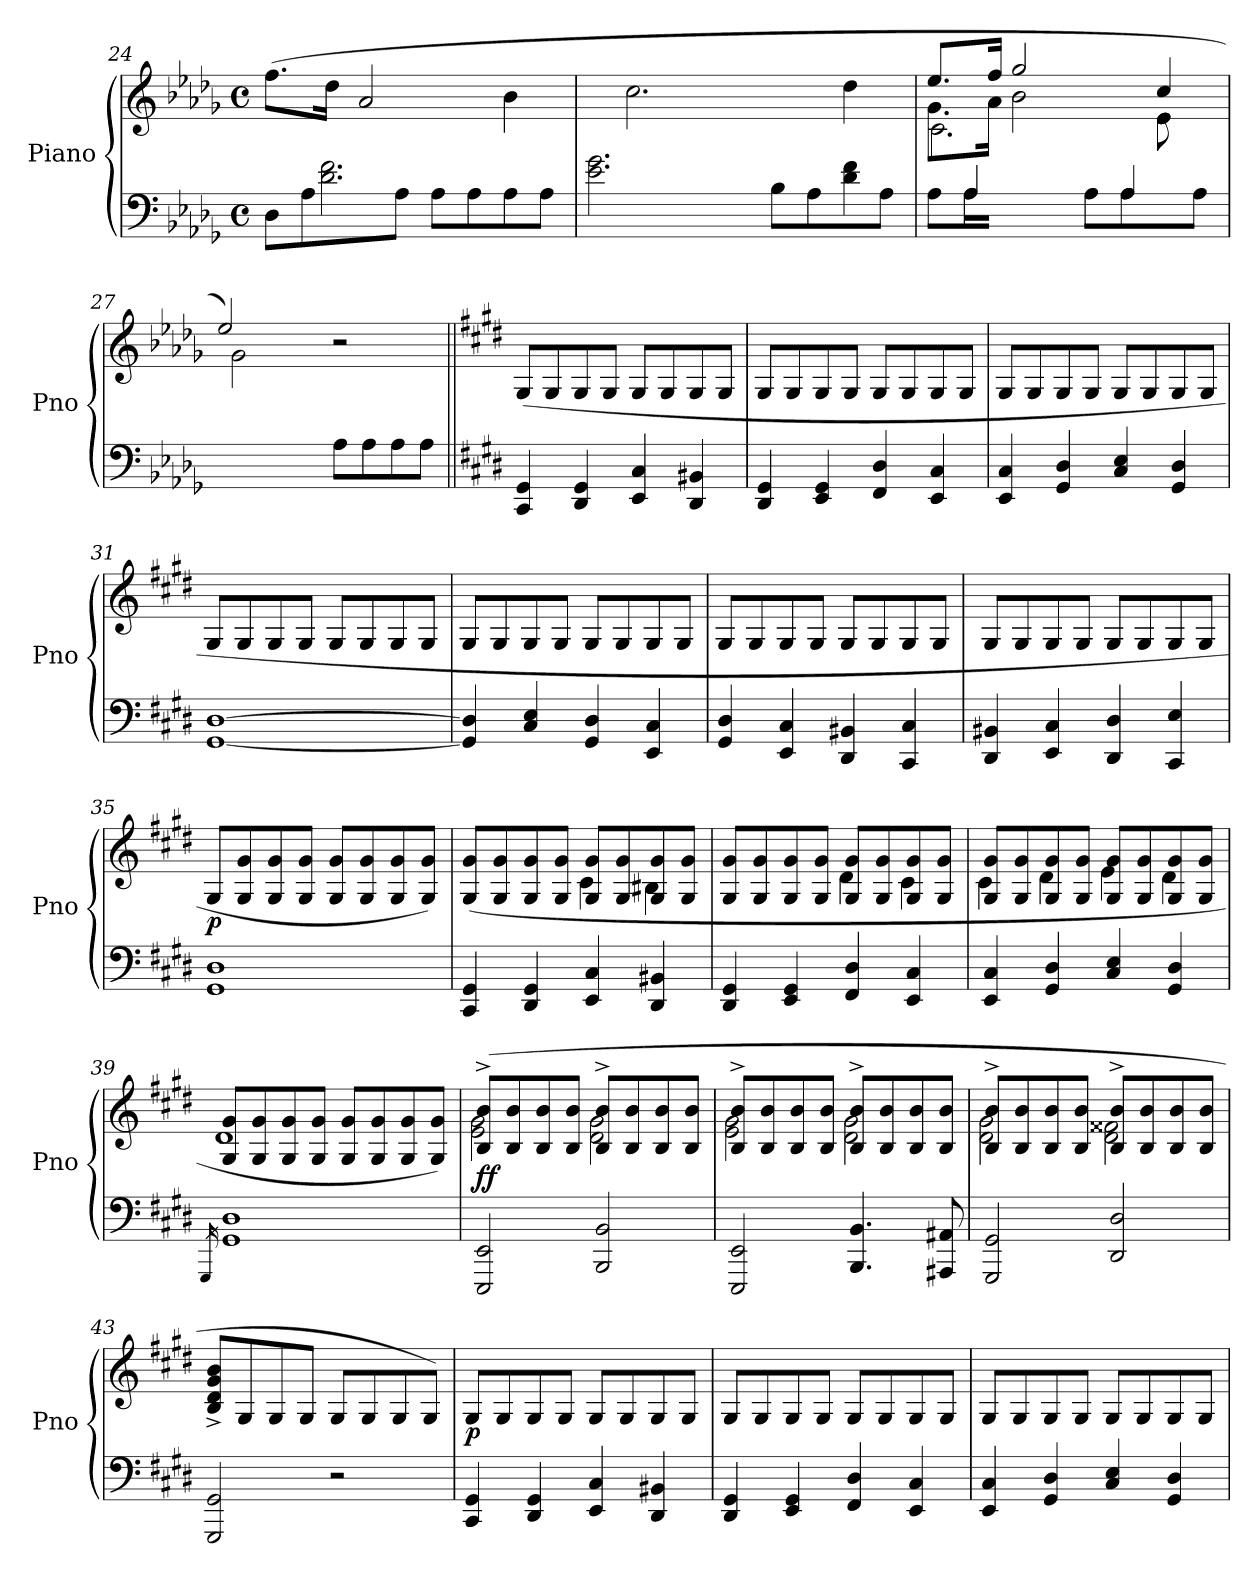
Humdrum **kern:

**kern	**kern	**dynam
*part1	*part1	*part1
*staff2	*staff1	*staff1/2
*I"Piano	*	*
*I'Pno	*	*
*clefF4	*clefG2	*
*k[b-e-a-d-g-]	*k[b-e-a-d-g-]	*
*M4/4	*M4/4	*
*met(c)	*met(c)	*
=24	=24	=24
*^	*	*
8D-\L	4ryy	(8.ff\L	.
8A-\	.	.	.
.	.	16dd-\Jk	.
8d-\yy 8f\yy	2.d-\ 2.f\	2a-/	.
8A-\J	.	.	.
8A-\L	.	.	.
8A-\	.	.	.
8A-\	.	4b-\	.
8A-\J	.	.	.
=25	=25	=25	=25
8e-\yy 8g-\yyL	2.e-\ 2.g-\	2.cc\	.
8A-\	.	.	.
8A-\	.	.	.
8A-\J	.	.	.
8B-\L	.	.	.
8A-\	.	.	.
8d-\yy 8f\yy	4d-\ 4f\	4dd-\	.
8A-\J	.	.	.
=26	=26	=26	=26
*	*	*^	*
*	*	*	*^	*
*	*	*	*	*^	*
8A-\L	8ryy	8.ee-/L	8.g-\L	2.ryy	2.c\	.
16A-\L	4A-/	.	.	.	.	.
16A-\JJyy	.	16ff/Jk	16a-\Jk	.	.	.
8A-\Lyy	.	2gg-/	2b-\	.	.	.
8A-\J	4ryy	.	.	.	.	.
8A-\L	.	.	.	.	.	.
8A-\	4A-/	.	.	.	.	.
8ryy	.	4cc/	4e-\	8e-\	4ryy	.
8A-\J	8ryy	.	.	8ryy	.	.
*v	*v	*	*	*	*	*
*	*	*	*v	*v	*
!!LO:LB:g=z
=27	=27	=27	=27	=27
8ryy	2ee-/)	8g-\Lyy	2g-\	.
8A-\	.	2..ryy	.	.
8A-\	.	.	.	.
8A-\J	.	.	.	.
8A-\L	2r	.	2ryy	.
8A-\	.	.	.	.
8A-\	.	.	.	.
8A-\J	.	.	.	.
*	*v	*v	*v	*
!!LO:LB:g=z
=28||	=28||	=28||
*k[f#c#g#d#]	*k[f#c#g#d#]	*
!	!	!LO:DY:b
4CC#/ 4GG#/	(8G#/L	other-dynamics
.	8G#/	.
4DD#/ 4GG#/	8G#/	.
.	8G#/J	.
4EE/ 4C#/	8G#/L	.
.	8G#/	.
4DD#/ 4BB#X/	8G#/	.
.	8G#/J	.
=29	=29	=29
4DD#/ 4GG#/	8G#/L	.
.	8G#/	.
4EE/ 4GG#/	8G#/	.
.	8G#/J	.
4FF#/ 4D#/	8G#/L	.
.	8G#/	.
4EE/ 4C#/	8G#/	.
.	8G#/J	.
=30	=30	=30
!	!	!LO:DY:b=2
4EE/ 4C#/	8G#/L	other-dynamics
.	8G#/	.
4GG#/ 4D#/	8G#/	.
.	8G#/J	.
4C#/ 4E/	8G#/L	.
.	8G#/	.
4GG#/ 4D#/	8G#/	.
.	8G#/J	.
=31	=31	=31
[1GG# [1D#	8G#/L	.
.	8G#/	.
.	8G#/	.
.	8G#/J	.
.	8G#/L	.
.	8G#/	.
.	8G#/	.
.	8G#/J	.
!!LO:LB:g=z
=32	=32	=32
4GG#/] 4D#/]	8G#/L	.
.	8G#/	.
4C#/ 4E/	8G#/	.
.	8G#/J	.
4GG#/ 4D#/	8G#/L	.
.	8G#/	.
4EE/ 4C#/	8G#/	.
.	8G#/J	.
=33	=33	=33
4GG#/ 4D#/	8G#/L	.
.	8G#/	.
4EE/ 4C#/	8G#/	.
.	8G#/J	.
4DD#/ 4BB#X/	8G#/L	.
.	8G#/	.
4CC#/ 4C#/	8G#/	.
.	8G#/J	.
=34	=34	=34
4DD#/ 4BB#X/	8G#/L	.
.	8G#/	.
4EE/ 4C#/	8G#/	.
.	8G#/J	.
4DD#/ 4D#/	8G#/L	.
.	8G#/	.
4CC#/ 4E/	8G#/	.
.	8G#/J	.
=35	=35	=35
!	!	!LO:DY:b
1GG# 1D#	8G#/L	p
.	8G#/ 8g#/	.
!	!	!LO:DY:b
.	8G#/ 8g#/	other-dynamics
.	8G#/ 8g#/J	.
.	8G#/ 8g#/L	.
.	8G#/ 8g#/	.
.	8G#/ 8g#/	.
.	8G#/ 8g#/J)	.
!!LO:LB:g=z
=36	=36	=36
*	*^	*
4CC#/ 4GG#/	(8G#/ 8g#/L	2ryy	.
.	8G#/ 8g#/	.	.
4DD#/ 4GG#/	8G#/ 8g#/	.	.
.	8G#/ 8g#/J	.	.
4EE/ 4C#/	8G#/ 8g#/L	4c#\	.
.	8G#/ 8g#/	.	.
4DD#/ 4BB#X/	8G#/ 8g#/	4B#X\	.
.	8G#/ 8g#/J	.	.
=37	=37	=37	=37
4DD#/ 4GG#/	8G#/ 8g#/L	2ryy	.
.	8G#/ 8g#/	.	.
4EE/ 4GG#/	8G#/ 8g#/	.	.
.	8G#/ 8g#/J	.	.
4FF#/ 4D#/	8G#/ 8g#/L	4d#\	.
.	8G#/ 8g#/	.	.
4EE/ 4C#/	8G#/ 8g#/	4c#\	.
.	8G#/ 8g#/J	.	.
=38	=38	=38	=38
4EE/ 4C#/	8G#/ 8g#/L	4c#\	.
.	8G#/ 8g#/	.	.
4GG#/ 4D#/	8G#/ 8g#/	4d#\	.
.	8G#/ 8g#/J	.	.
4C#/ 4E/	8G#/ 8g#/L	4e\	.
.	8G#/ 8g#/	.	.
4GG#/ 4D#/	8G#/ 8g#/	4d#\	.
.	8G#/ 8g#/J	.	.
=39	=39	=39	=39
16qGGG#/	.	.	.
1GG# 1D#	8G#/ 8g#/L	1d#	.
.	8G#/ 8g#/	.	.
.	8G#/ 8g#/	.	.
.	8G#/ 8g#/J	.	.
.	8G#/ 8g#/L	.	.
.	8G#/ 8g#/	.	.
.	8G#/ 8g#/	.	.
.	8G#/ 8g#/J)	.	.
!!LO:LB:g=z	!!
=40	=40	=40	=40
!	!	!	!LO:DY:b
2EEE/ 2EE/	(8B/^ 8b/^L	2e\ 2g#\	ff
.	8B/ 8b/	.	.
.	8B/ 8b/	.	.
.	8B/ 8b/J	.	.
2BBB/ 2BB/	8B/^ 8b/^L	2d#\ 2g#\	.
.	8B/ 8b/	.	.
.	8B/ 8b/	.	.
.	8B/ 8b/J	.	.
=41	=41	=41	=41
2EEE/ 2EE/	8B/^ 8b/^L	2e\ 2g#\	.
.	8B/ 8b/	.	.
.	8B/ 8b/	.	.
.	8B/ 8b/J	.	.
4.BBB/ 4.BB/	8B/^ 8b/^L	2d#\ 2g#\	.
.	8B/ 8b/	.	.
.	8B/ 8b/	.	.
8AAA#X/ 8AA#X/	8B/ 8b/J	.	.
=42	=42	=42	=42
2GGG#/ 2GG#/	8B/^ 8b/^L	2d#\ 2g#\	.
.	8B/ 8b/	.	.
.	8B/ 8b/	.	.
.	8B/ 8b/J	.	.
2DD#/ 2D#/	8B/^ 8b/^L	2d#\ 2f##X\	.
.	8B/ 8b/	.	.
.	8B/ 8b/	.	.
.	8B/ 8b/J	.	.
*	*v	*v	*
=43	=43	=43
2GGG#/ 2GG#/	8B/^ 8d#/^ 8g#/^ 8b/^L	.
.	8G#/	.
!	!	!LO:DY:b
.	8G#/	other-dynamics
.	8G#/J	.
2r	8G#/L	.
.	8G#/	.
.	8G#/	.
.	8G#/J)	.
!!LO:PB:g=z
=44	=44	=44
!	!	!LO:DY:b
4CC#/ 4GG#/	8G#/L	p
.	8G#/	.
4DD#/ 4GG#/	8G#/	.
.	8G#/J	.
4EE/ 4C#/	8G#/L	.
.	8G#/	.
4DD#/ 4BB#X/	8G#/	.
.	8G#/J	.
=45	=45	=45
4DD#/ 4GG#/	8G#/L	.
.	8G#/	.
4EE/ 4GG#/	8G#/	.
.	8G#/J	.
4FF#/ 4D#/	8G#/L	.
.	8G#/	.
4EE/ 4C#/	8G#/	.
.	8G#/J	.
=46	=46	=46
!	!	!LO:DY:b=2
4EE/ 4C#/	8G#/L	other-dynamics
.	8G#/	.
4GG#/ 4D#/	8G#/	.
.	8G#/J	.
4C#/ 4E/	8G#/L	.
.	8G#/	.
4GG#/ 4D#/	8G#/	.
.	8G#/J	.
=	=	=
*-	*-	*-
